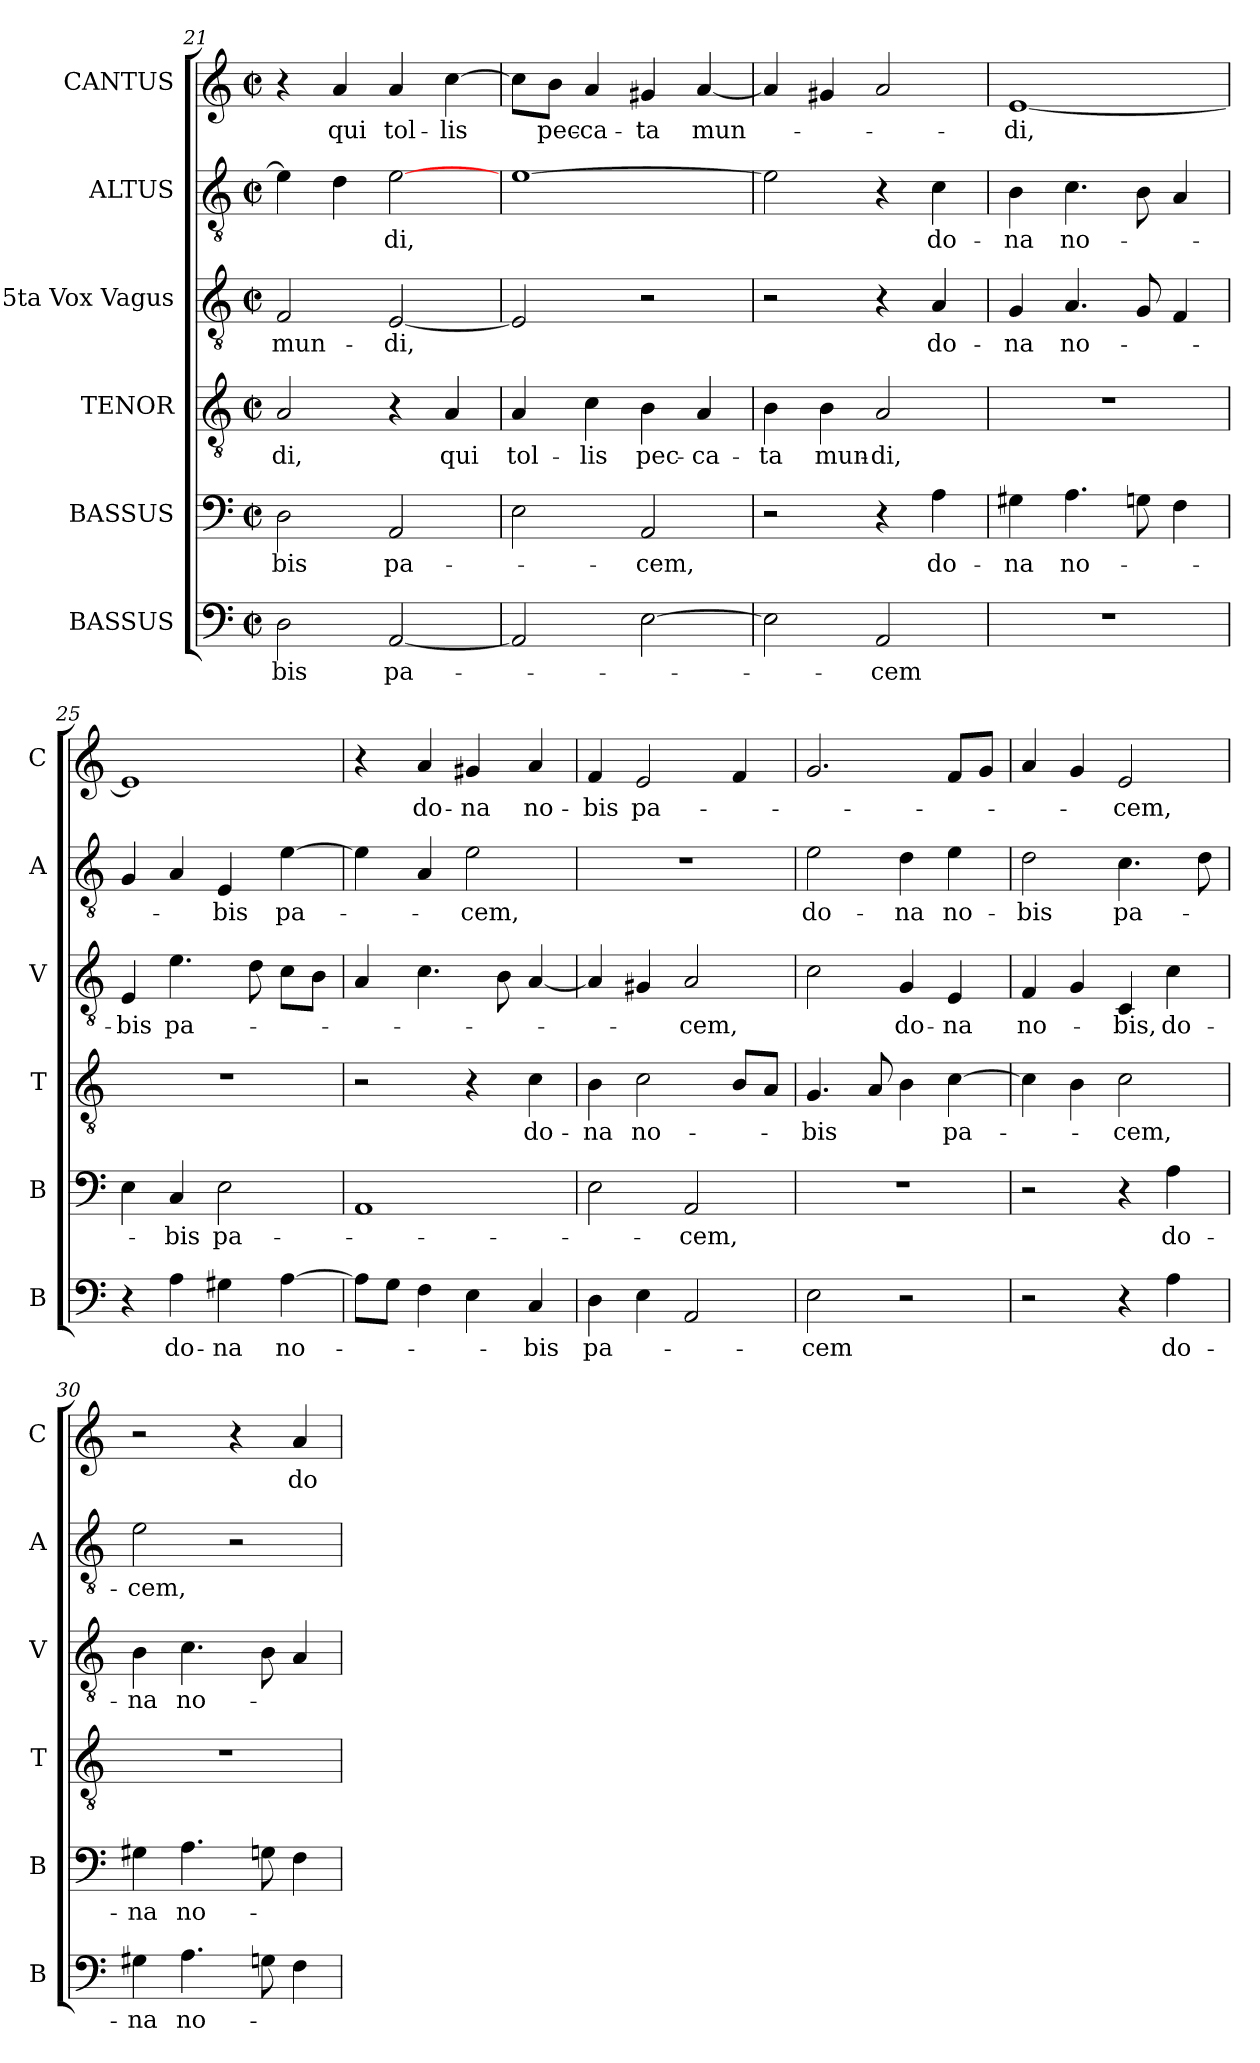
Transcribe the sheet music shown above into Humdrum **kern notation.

**kern	**text	**kern	**text	**kern	**text	**kern	**text	**kern	**text	**kern	**text
*part6	*part6	*part5	*part5	*part4	*part4	*part3	*part3	*part2	*part2	*part1	*part1
*staff6	*staff6	*staff5	*staff5	*staff4	*staff4	*staff3	*staff3	*staff2	*staff2	*staff1	*staff1
*I"BASSUS	*	*I"BASSUS	*	*I"TENOR	*	*I"5ta Vox Vagus	*	*I"ALTUS	*	*I"CANTUS	*
*I'B	*	*I'B	*	*I'T	*	*I'V	*	*I'A	*	*I'C	*
*clefF4	*	*clefF4	*	*clefGv2	*	*clefGv2	*	*clefGv2	*	*clefG2	*
*k[]	*	*k[]	*	*k[]	*	*k[]	*	*k[]	*	*k[]	*
*M2/2	*	*M2/2	*	*M2/2	*	*M2/2	*	*M2/2	*	*M2/2	*
*met(c|)	*	*met(c|)	*	*met(c|)	*	*met(c|)	*	*met(c|)	*	*met(c|)	*
=21	=21	=21	=21	=21	=21	=21	=21	=21	=21	=21	=21
2D	-bis	2D	-bis	2A	-di,	2F	mun-	4e]	.	4r	.
.	.	.	.	.	.	.	.	4d	.	4a	qui
[2AAi	pa-	2AAi	pa-	4r	.	[2E	-di,	[2e	-di,	4a	tol-
.	.	.	.	4A	qui	.	.	.	.	[4cc	-lis
=22	=22	=22	=22	=22	=22	=22	=22	=22	=22	=22	=22
2AAi]	.	2Ei	.	4A	tol-	2E]	.	[1e	.	8ccL]	.
.	.	.	.	.	.	.	.	.	.	8bJ	pec-
.	.	.	.	4c	-lis	.	.	.	.	4a	-ca-
[2Ei	.	2AAi	-cem,	4B	pec-	2r	.	.	.	4g#X	-ta
.	.	.	.	4A	-ca-	.	.	.	.	[4a	mun-
=23	=23	=23	=23	=23	=23	=23	=23	=23	=23	=23	=23
2Ei]	.	2r	.	4B	-ta	2r	.	2e]	.	4a]	.
.	.	.	.	4B	mun-	.	.	.	.	4g#X	.
2AAi	cem	4r	.	2A	-di,	4r	.	4r	.	2a	.
.	.	4Ai	do-	.	.	4A	do-	4c	do-	.	.
=24	=24	=24	=24	=24	=24	=24	=24	=24	=24	=24	=24
1r	.	4G#Xi	-na	1r	.	4G	-na	4B	-na	[1e	-di,
.	.	4.Ai	no-	.	.	4.A	no-	4.c	no-	.	.
.	.	8Gni	.	.	.	8G	.	8B	.	.	.
.	.	4Fi	.	.	.	4F	.	4A	.	.	.
=25	=25	=25	=25	=25	=25	=25	=25	=25	=25	=25	=25
4r	.	4Ei	.	1r	.	4E	-bis	4G	.	1e]	.
4Ai	do-	4Ci	-bis	.	.	4.e	pa-	4A	.	.	.
4G#Xi	-na	2Ei	pa-	.	.	.	.	4E	-bis	.	.
.	.	.	.	.	.	8d	.	.	.	.	.
[4Ai	no-	.	.	.	.	8cL	.	[4e	pa-	.	.
.	.	.	.	.	.	8BJ	.	.	.	.	.
=26	=26	=26	=26	=26	=26	=26	=26	=26	=26	=26	=26
8AiL]	.	1AAi	.	2r	.	4A	.	4e]	.	4r	.
8GiJ	.	.	.	.	.	.	.	.	.	.	.
4Fi	.	.	.	.	.	4.c	.	4A	.	4a	do-
4Ei	.	.	.	4r	.	.	.	2e	-cem,	4g#X	-na
.	.	.	.	.	.	8B	.	.	.	.	.
4Ci	-bis	.	.	4c	do-	[4A	.	.	.	4a	no-
=27	=27	=27	=27	=27	=27	=27	=27	=27	=27	=27	=27
4Di	pa-	2Ei	.	4B	-na	4A]	.	1r	.	4f	-bis
4Ei	.	.	.	2c	no-	4G#X	.	.	.	2e	pa-
2AAi	.	2AAi	-cem,	.	.	2A	-cem,	.	.	.	.
.	.	.	.	8BL	.	.	.	.	.	4f	.
.	.	.	.	8AJ	.	.	.	.	.	.	.
=28	=28	=28	=28	=28	=28	=28	=28	=28	=28	=28	=28
2Ei	-cem	1r	.	4.G	-bis	2c	.	2e	do-	2.g	.
.	.	.	.	8A	.	.	.	.	.	.	.
2r	.	.	.	4B	.	4G	do-	4d	-na	.	.
.	.	.	.	[4c	pa-	4E	-na	4e	no-	8fL	.
.	.	.	.	.	.	.	.	.	.	8gJ	.
=29	=29	=29	=29	=29	=29	=29	=29	=29	=29	=29	=29
2r	.	2r	.	4c]	.	4F	no-	2d	-bis	4a	.
.	.	.	.	4B	.	4G	.	.	.	4g	.
4r	.	4r	.	2c	-cem,	4C	-bis,	4.c	pa-	2e	-cem,
4A	do-	4A	do-	.	.	4c	do-	.	.	.	.
.	.	.	.	.	.	.	.	8d	.	.	.
=30	=30	=30	=30	=30	=30	=30	=30	=30	=30	=30	=30
4G#X	-na	4G#X	-na	1r	.	4B	-na	2e	-cem,	2r	.
4.A	no-	4.A	no-	.	.	4.c	no-	.	.	.	.
.	.	.	.	.	.	.	.	2r	.	4r	.
8Gn	.	8Gn	.	.	.	8B	.	.	.	.	.
4F	.	4F	.	.	.	4A	.	.	.	4a	do-
=	=	=	=	=	=	=	=	=	=	=	=
*-	*-	*-	*-	*-	*-	*-	*-	*-	*-	*-	*-
